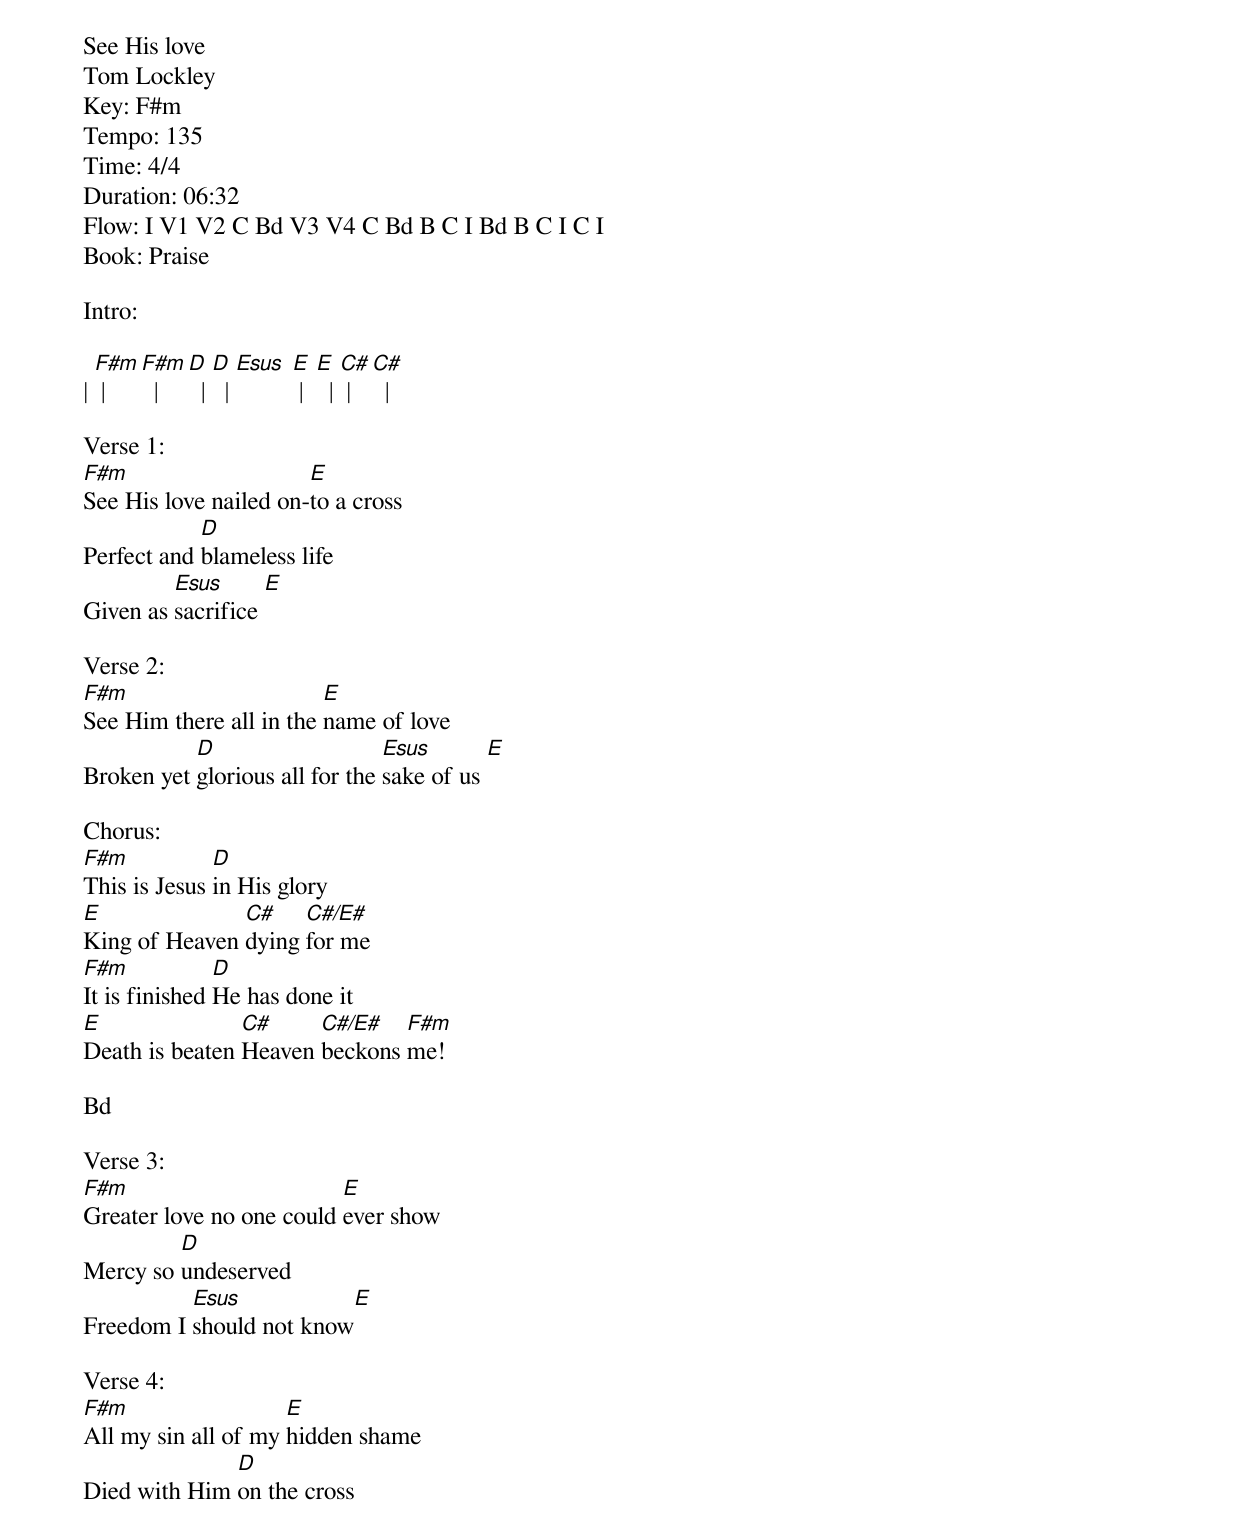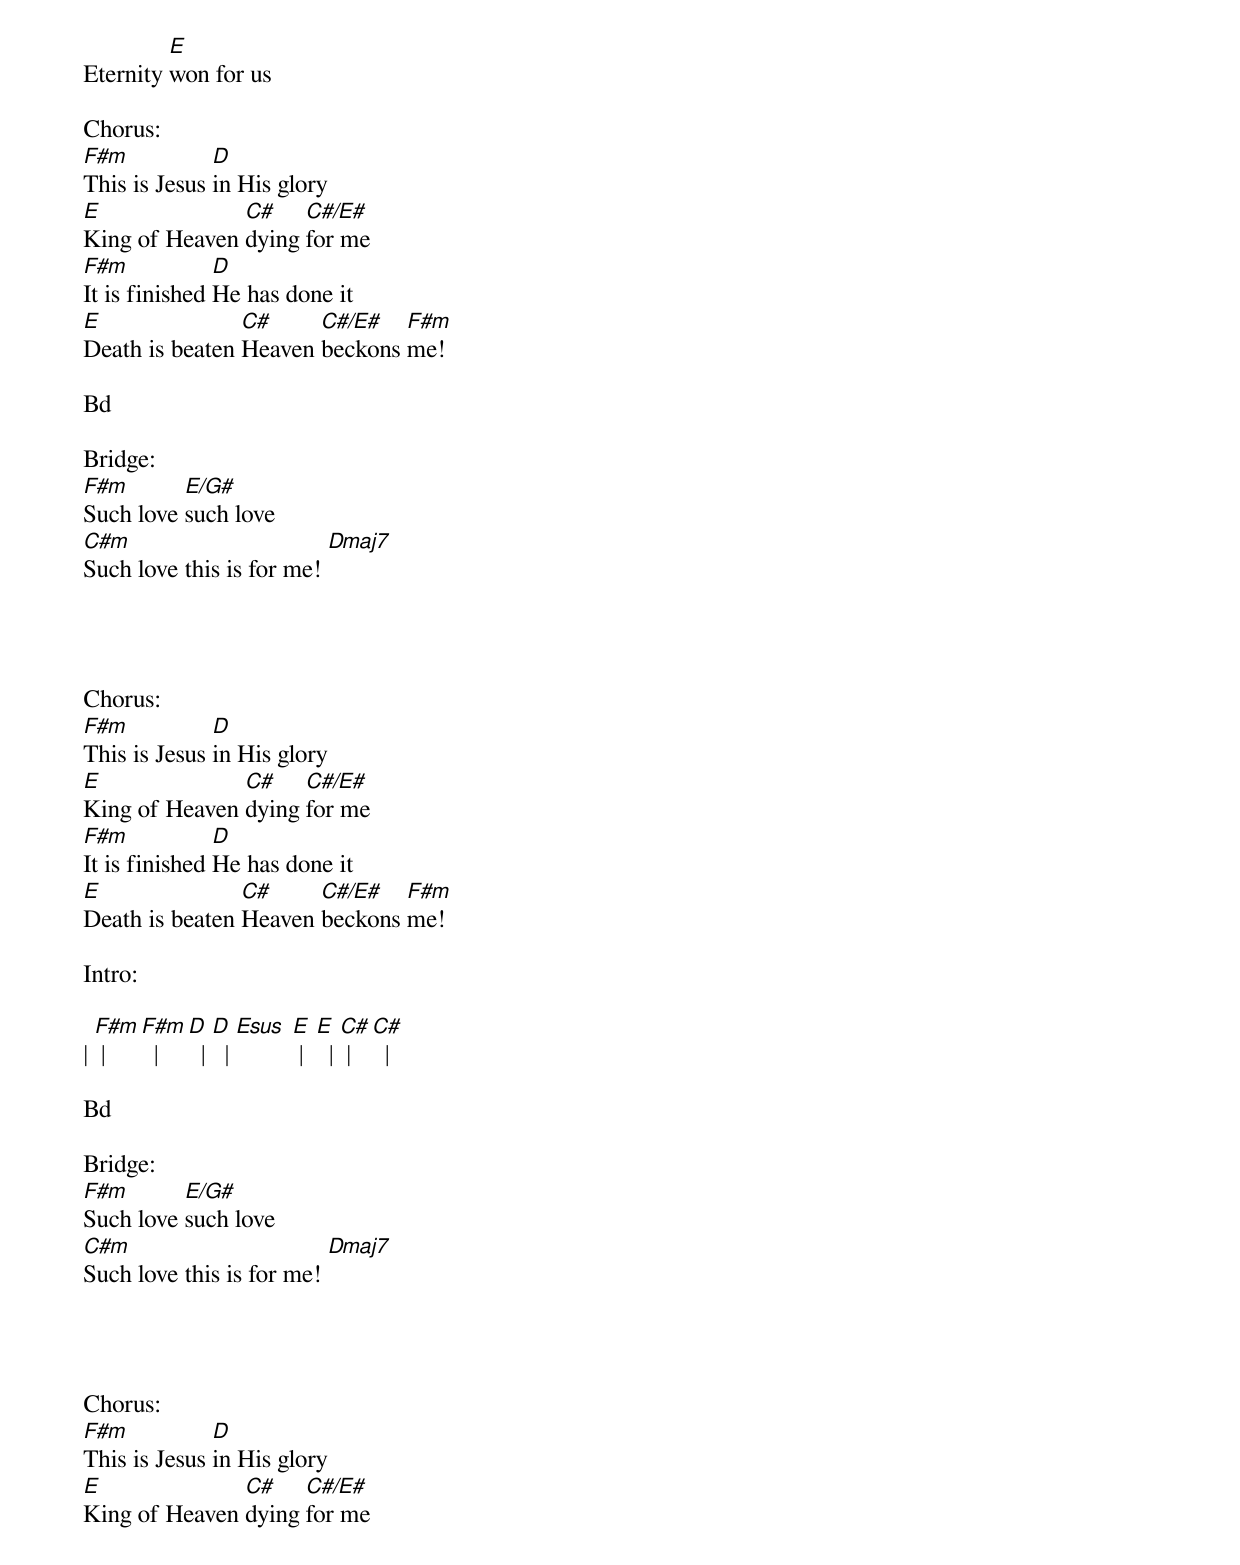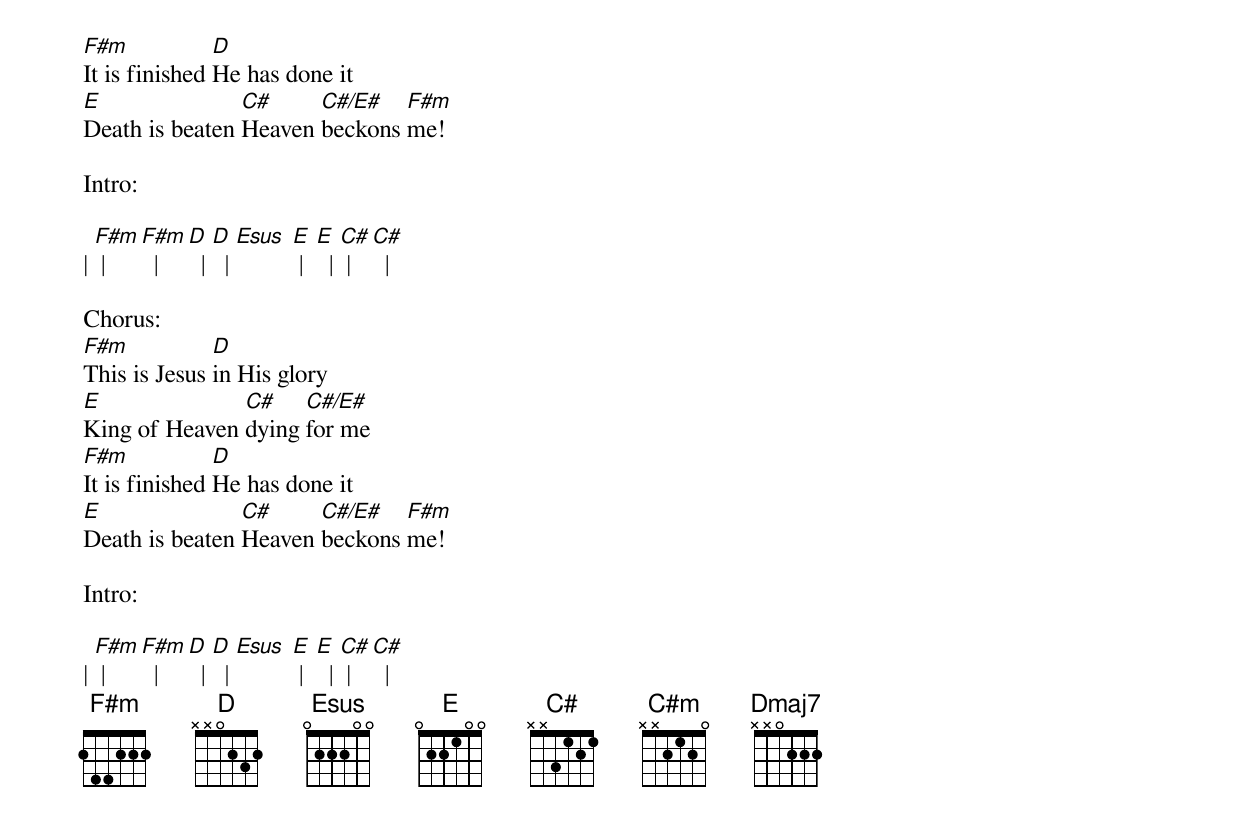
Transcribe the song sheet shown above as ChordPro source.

See His love
Tom Lockley
Key: F#m
Tempo: 135
Time: 4/4
Duration: 06:32
Flow: I V1 V2 C Bd V3 V4 C Bd B C I Bd B C I C I
Book: Praise

Intro:

| [F#m] | [F#m]  | [D]  | [D]  | [Esus] [E] |  [E]  | [C#] |  [C#]  |

Verse 1:
[F#m]See His love nailed on-[E]to a cross
Perfect and [D]blameless life
Given as [Esus]sacrifice [E]

Verse 2:
[F#m]See Him there all in the [E]name of love
Broken yet [D]glorious all for the [Esus]sake of us [E]

Chorus:
[F#m]This is Jesus [D]in His glory
[E]King of Heaven [C#]dying [C#/E#]for me
[F#m]It is finished [D]He has done it
[E]Death is beaten [C#]Heaven [C#/E#]beckons [F#m]me!

Bd

Verse 3:
[F#m]Greater love no one could [E]ever show
Mercy so [D]undeserved
Freedom I [Esus]should not know[E]

Verse 4:
[F#m]All my sin all of my [E]hidden shame
Died with Him [D]on the cross
Eternity [E]won for us

Chorus:
[F#m]This is Jesus [D]in His glory
[E]King of Heaven [C#]dying [C#/E#]for me
[F#m]It is finished [D]He has done it
[E]Death is beaten [C#]Heaven [C#/E#]beckons [F#m]me!

Bd

Bridge:
[F#m]Such love [E/G#]such love
[C#m]Such love this is for me! [Dmaj7]




Chorus:
[F#m]This is Jesus [D]in His glory
[E]King of Heaven [C#]dying [C#/E#]for me
[F#m]It is finished [D]He has done it
[E]Death is beaten [C#]Heaven [C#/E#]beckons [F#m]me!

Intro:

| [F#m] | [F#m]  | [D]  | [D]  | [Esus] [E] |  [E]  | [C#] |  [C#]  |

Bd

Bridge:
[F#m]Such love [E/G#]such love
[C#m]Such love this is for me! [Dmaj7]




Chorus:
[F#m]This is Jesus [D]in His glory
[E]King of Heaven [C#]dying [C#/E#]for me
[F#m]It is finished [D]He has done it
[E]Death is beaten [C#]Heaven [C#/E#]beckons [F#m]me!

Intro:

| [F#m] | [F#m]  | [D]  | [D]  | [Esus] [E] |  [E]  | [C#] |  [C#]  |

Chorus:
[F#m]This is Jesus [D]in His glory
[E]King of Heaven [C#]dying [C#/E#]for me
[F#m]It is finished [D]He has done it
[E]Death is beaten [C#]Heaven [C#/E#]beckons [F#m]me!

Intro:

| [F#m] | [F#m]  | [D]  | [D]  | [Esus] [E] |  [E]  | [C#] |  [C#]  |
